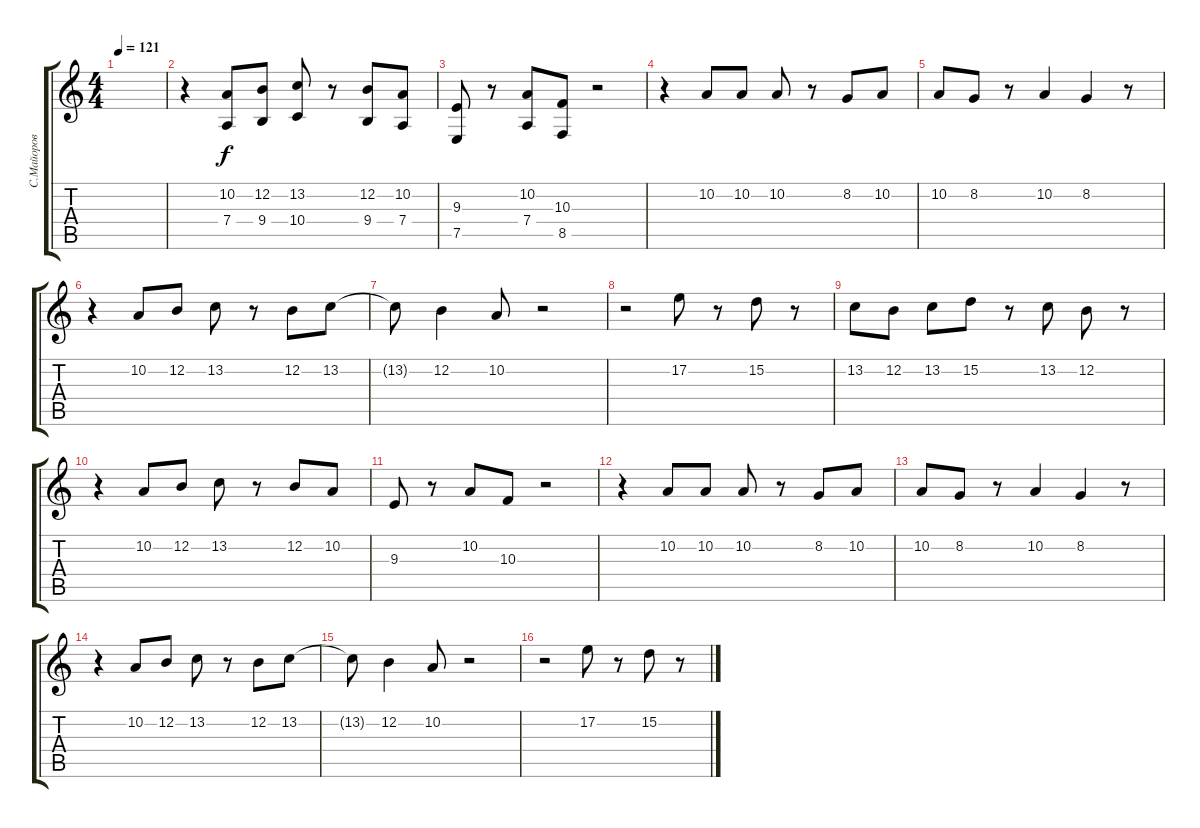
\track ("С.Майоров" "С.Майоров") {instrument tubularbells}
\staff {score tabs}
\tuning (E4 B3 G3 D3 A2 E2) {hide}
\ts (4 4)
\tempo 121
\clef g2
\ks c
|
r.4 (10.2 7.4).8 (12.2 9.4).8 (13.2 10.4).8 r.8 (12.2 9.4).8 (10.2 7.4).8 |
(9.3 7.5).8 r.8 (10.2 7.4).8 (10.3 8.5).8 r.2 |
r.4 10.2.8 10.2.8 10.2.8 r.8 8.2.8 10.2.8 |
10.2.8 8.2.8 r.8 10.2.4 8.2.4 r.8 |
r.4 10.2.8 12.2.8 13.2.8 r.8 12.2.8 13.2.8 |
13.2{t}.8 12.2.4 10.2.8 r.2 |
r.2 17.2.8 r.8 15.2.8 r.8 |
13.2.8 12.2.8 13.2.8 15.2.8 r.8 13.2.8 12.2.8 r.8 |
r.4 10.2.8 12.2.8 13.2.8 r.8 12.2.8 10.2.8 |
9.3.8 r.8 10.2.8 10.3.8 r.2 |
r.4 10.2.8 10.2.8 10.2.8 r.8 8.2.8 10.2.8 |
10.2.8 8.2.8 r.8 10.2.4 8.2.4 r.8 |
r.4 10.2.8 12.2.8 13.2.8 r.8 12.2.8 13.2.8 |
13.2{t}.8 12.2.4 10.2.8 r.2 |
r.2 17.2.8 r.8 15.2.8 r.8
